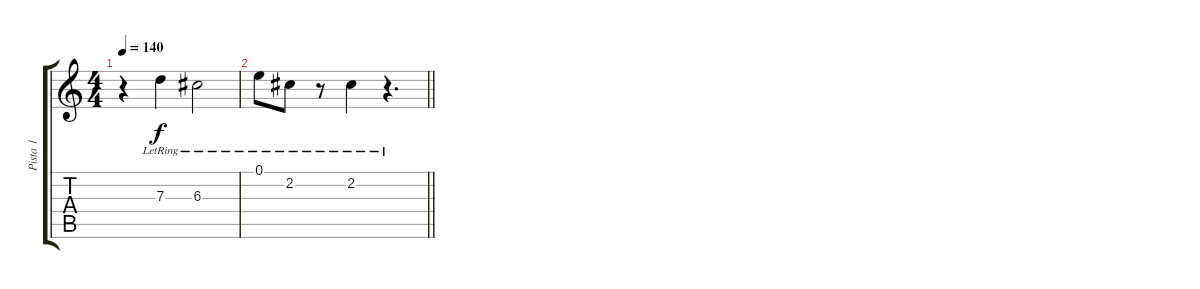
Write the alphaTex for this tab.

\track ("Pista 1" "Pista 1") {instrument acousticguitarnylon}
\staff {score tabs}
\tuning (E4 B3 G3 D3 A2 E2) {hide}
\ts (4 4)
\tempo 140
\clef g2
\ks c
r.4{dy f} 7.3{lr}.4 6.3{lr}.2 |
\barLineRight lightlight
0.1{lr}.8 2.2{lr}.8 r.8 2.2{lr}.4 r.4{d}
